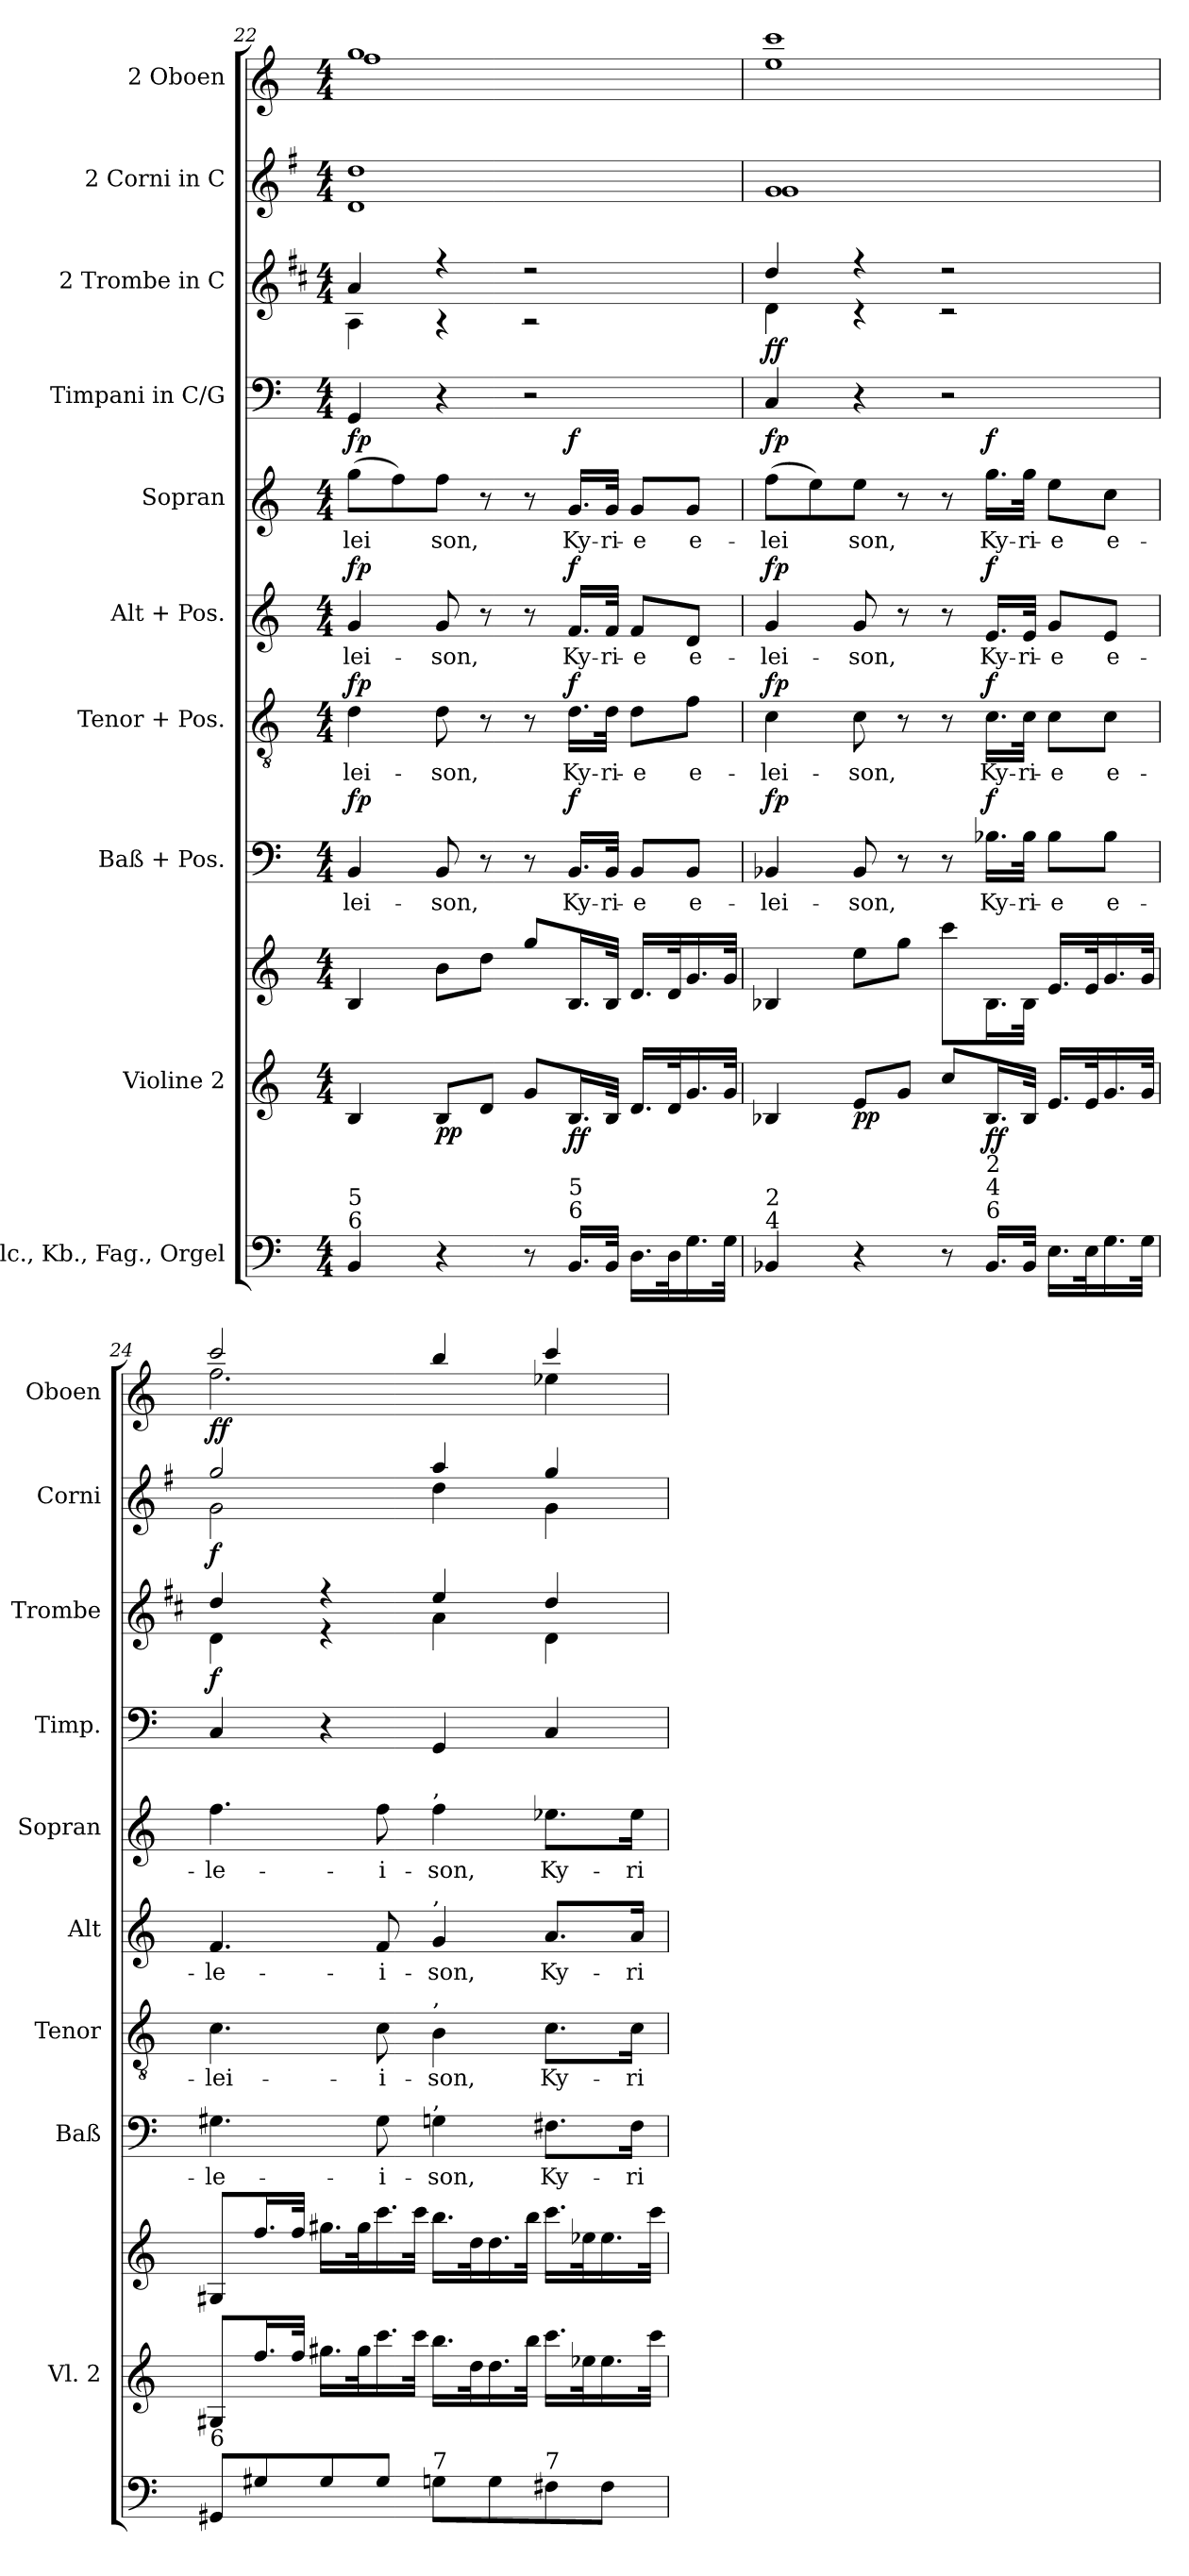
**kern	**kern	**kern	**dynam	**kern	**text	**dynam	**kern	**text	**dynam	**kern	**text	**dynam	**kern	**text	**dynam	**kern	**kern	**dynam	**kern	**dynam	**kern	**dynam
*part10	*part9	*part9	*part9	*part8	*part8	*part8	*part7	*part7	*part7	*part6	*part6	*part6	*part5	*part5	*part5	*part4	*part3	*part3	*part2	*part2	*part1	*part1
*staff11	*staff10	*staff9	*staff9/10	*staff8	*staff8	*staff8	*staff7	*staff7	*staff7	*staff6	*staff6	*staff6	*staff5	*staff5	*staff5	*staff4	*staff3	*staff3	*staff2	*staff2	*staff1	*staff1
*I"Vlc., Kb., Fag., Orgel	*I"Violine 2	*	*	*I"Baß + Pos.	*	*	*I"Tenor + Pos.	*	*	*I"Alt + Pos.	*	*	*I"Sopran	*	*	*I"Timpani in C/G	*I"2 Trombe in C	*	*I"2 Corni in C	*	*I"2 Oboen	*
*	*I'Vl. 2	*	*	*I'Baß	*	*	*I'Tenor	*	*	*I'Alt	*	*	*I'Sopran	*	*	*I'Timp.	*I'Trombe	*	*I'Corni	*	*I'Oboen	*
*clefF4	*clefG2	*clefG2	*	*clefF4	*	*	*clefGv2	*	*	*clefG2	*	*	*clefG2	*	*	*clefF4	*clefG2	*	*clefG2	*	*clefG2	*
*	*	*	*	*	*	*	*	*	*	*	*	*	*	*	*	*ITrd7c12	*ITrd1c2	*	*ITrd4c7	*	*	*
*k[]	*k[]	*k[]	*	*k[]	*	*	*k[]	*	*	*k[]	*	*	*k[]	*	*	*k[]	*k[]	*	*k[]	*	*k[]	*
*M4/4	*M4/4	*M4/4	*	*M4/4	*	*	*M4/4	*	*	*M4/4	*	*	*M4/4	*	*	*M4/4	*M4/4	*	*M4/4	*	*M4/4	*
=22	=22	=22	=22	=22	=22	=22	=22	=22	=22	=22	=22	=22	=22	=22	=22	=22	=22	=22	=22	=22	=22	=22
!LO:TX:a:t=6	!	!	!	!	!	!	!	!	!	!	!	!	!	!	!	!	!	!	!	!	!	!
!LO:TX:a:t=5	!	!	!	!	!	!	!	!	!	!	!	!	!	!	!	!	!	!	!	!	!	!
!	!	!	!	!	!LO:LY:b	!LO:DY:b	!	!LO:LY:b	!LO:DY:b	!	!LO:LY:b	!LO:DY:b	!	!LO:LY:b	!LO:DY:b	!	!	!	!	!LO:DY:b	!	!
*	*	*	*	*	*	*	*	*	*	*	*	*	*	*	*	*	*^	*	*^	*	*^	*
!	!	!	!	!	!	!	!	!	!	!	!	!	!	!	!	!	!	!	!	!	!	!LO:DY:n=1:b	!	!	!LO:DY:b
!	!	!	!	!	!	!	!	!	!	!	!	!	!	!	!	!	!	!	!	!	!	!	!	!	!LO:DY:n=1:b
4BB/	4B/	4B/	.	4BB/	lei-	fp	4d\	lei-	fp	4g/	lei-	fp	(>8gg\L	lei	fp	4GGG/	4g/	4G\	.	1g	1G	fp fp	1gg	1ff	fp fp
.	.	.	.	.	.	.	.	.	.	.	.	.	8ff\)	.	.	.	.	.	.	.	.	.	.	.	.
!	!	!	!LO:DY:b=2	!	!LO:LY:b	!	!	!LO:LY:b	!	!	!LO:LY:b	!	!	!LO:LY:b	!	!	!	!	!	!	!	!	!	!	!
!	!	!	!LO:DY:n=1:b	!	!	!	!	!	!	!	!	!	!	!	!	!	!	!	!	!	!	!	!	!	!
4r	8B/L	8b\L	p p	8BB/	son,	.	8d\	son,	.	8g/	son,	.	8ff\J	son,	.	4r	4r	4r	.	.	.	.	.	.	.
.	8d/J	8dd\J	.	8r	.	.	8r	.	.	8r	.	.	8r	.	.	.	.	.	.	.	.	.	.	.	.
8r	8g/L	8gg/L	.	8r	.	.	8r	.	.	8r	.	.	8r	.	.	2r	2r	2r	.	.	.	.	.	.	.
!LO:TX:a:t=6	!	!	!	!	!	!	!	!	!	!	!	!	!	!	!	!	!	!	!	!	!	!	!	!	!
!LO:TX:a:t=5	!	!	!	!	!	!	!	!	!	!	!	!	!	!	!	!	!	!	!	!	!	!	!	!	!
!	!	!	!LO:DY:n=2:b=2	!	!LO:LY:b	!	!	!LO:LY:b	!	!	!LO:LY:b	!	!	!LO:LY:b	!	!	!	!	!	!	!	!	!	!	!
!	!	!	!LO:DY:n=3:b	!	!	!LO:DY:b	!	!	!LO:DY:b	!	!	!LO:DY:b	!	!	!LO:DY:b	!	!	!	!	!	!	!	!	!	!
16.BB/LL	16.B/L	16.B/L	f f	16.BB/LL	Ky-	f	16.d\LL	Ky-	f	16.f/LL	Ky-	f	16.g/LL	Ky-	f	.	.	.	.	.	.	.	.	.	.
!	!	!	!	!	!LO:LY:b	!	!	!LO:LY:b	!	!	!LO:LY:b	!	!	!LO:LY:b	!	!	!	!	!	!	!	!	!	!	!
32BB/JJk	32B/JJk	32B/JJk	.	32BB/JJk	ri-	.	32d\JJk	ri-	.	32f/JJk	ri-	.	32g/JJk	ri-	.	.	.	.	.	.	.	.	.	.	.
!	!	!	!	!	!LO:LY:b	!	!	!LO:LY:b	!	!	!LO:LY:b	!	!	!LO:LY:b	!	!	!	!	!	!	!	!	!	!	!
16.D\LL	16.d/LL	16.d/LL	.	8BB/L	e	.	8d\L	e	.	8f/L	e	.	8g/L	e	.	.	.	.	.	.	.	.	.	.	.
32D\K	32d/K	32d/K	.	.	.	.	.	.	.	.	.	.	.	.	.	.	.	.	.	.	.	.	.	.	.
!	!	!	!	!	!LO:LY:b	!	!	!LO:LY:b	!	!	!LO:LY:b	!	!	!LO:LY:b	!	!	!	!	!	!	!	!	!	!	!
16.G\	16.g/	16.g/	.	8BB/J	e-	.	8f\J	e-	.	8d/J	e-	.	8g/J	e-	.	.	.	.	.	.	.	.	.	.	.
32G\JJk	32g/JJk	32g/JJk	.	.	.	.	.	.	.	.	.	.	.	.	.	.	.	.	.	.	.	.	.	.	.
!!LO:PB:g=z	!!
=23	=23	=23	=23	=23	=23	=23	=23	=23	=23	=23	=23	=23	=23	=23	=23	=23	=23	=23	=23	=23	=23	=23	=23	=23	=23
!LO:TX:a:t=4	!	!	!	!	!	!	!	!	!	!	!	!	!	!	!	!	!	!	!	!	!	!	!	!	!
!LO:TX:a:t=2	!	!	!	!	!	!	!	!	!	!	!	!	!	!	!	!	!	!	!	!	!	!	!	!	!
!	!	!	!	!	!LO:LY:b	!LO:DY:b	!	!LO:LY:b	!LO:DY:b	!	!LO:LY:b	!LO:DY:b	!	!LO:LY:b	!LO:DY:b	!	!	!	!LO:DY:b	!	!	!	!	!	!
!	!	!	!	!	!	!	!	!	!	!	!	!	!	!	!	!	!	!	!LO:DY:n=1:b	!	!	!LO:DY:b	!	!	!
!	!	!	!	!	!	!	!	!	!	!	!	!	!	!	!	!	!	!	!	!	!	!LO:DY:n=1:b	!	!	!LO:DY:b
!	!	!	!	!	!	!	!	!	!	!	!	!	!	!	!	!	!	!	!	!	!	!	!	!	!LO:DY:n=1:b
4BB-X/	4B-X/	4B-X/	.	4BB-X/	-lei-	fp	4c\	-lei-	fp	4g/	-lei-	fp	(>8ff\L	lei	fp	4CC/	4cc/	4c\	f f	1c	1c	fp fp	1ccc	1ee	fp fp
.	.	.	.	.	.	.	.	.	.	.	.	.	8ee\)	.	.	.	.	.	.	.	.	.	.	.	.
!	!	!	!LO:DY:b=2	!	!LO:LY:b	!	!	!LO:LY:b	!	!	!LO:LY:b	!	!	!LO:LY:b	!	!	!	!	!	!	!	!	!	!	!
!	!	!	!LO:DY:n=1:b	!	!	!	!	!	!	!	!	!	!	!	!	!	!	!	!	!	!	!	!	!	!
4r	8e/L	8ee\L	p p	8BB-/	son,	.	8c\	son,	.	8g/	son,	.	8ee\J	son,	.	4r	4r	4r	.	.	.	.	.	.	.
.	8g/J	8gg\J	.	8r	.	.	8r	.	.	8r	.	.	8r	.	.	.	.	.	.	.	.	.	.	.	.
8r	8cc/L	8ccc\L	.	8r	.	.	8r	.	.	8r	.	.	8r	.	.	2r	2r	2r	.	.	.	.	.	.	.
!LO:TX:a:t=6	!	!	!	!	!	!	!	!	!	!	!	!	!	!	!	!	!	!	!	!	!	!	!	!	!
!LO:TX:a:t=4	!	!	!	!	!	!	!	!	!	!	!	!	!	!	!	!	!	!	!	!	!	!	!	!	!
!LO:TX:a:t=2	!	!	!	!	!	!	!	!	!	!	!	!	!	!	!	!	!	!	!	!	!	!	!	!	!
!	!	!	!LO:DY:n=2:b=2	!	!LO:LY:b	!	!	!LO:LY:b	!	!	!LO:LY:b	!	!	!LO:LY:b	!	!	!	!	!	!	!	!	!	!	!
!	!	!	!LO:DY:n=3:b	!	!	!LO:DY:b	!	!	!LO:DY:b	!	!	!LO:DY:b	!	!	!LO:DY:b	!	!	!	!	!	!	!	!	!	!
16.BB-/LL	16.B-/L	16.B-\L	f f	16.B-X\LL	Ky-	f	16.c\LL	Ky-	f	16.e/LL	Ky-	f	16.gg\LL	Ky-	f	.	.	.	.	.	.	.	.	.	.
!	!	!	!	!	!LO:LY:b	!	!	!LO:LY:b	!	!	!LO:LY:b	!	!	!LO:LY:b	!	!	!	!	!	!	!	!	!	!	!
32BB-/JJk	32B-/JJk	32B-\JJk	.	32B-\JJk	ri-	.	32c\JJk	ri-	.	32e/JJk	ri-	.	32gg\JJk	ri-	.	.	.	.	.	.	.	.	.	.	.
!	!	!	!	!	!LO:LY:b	!	!	!LO:LY:b	!	!	!LO:LY:b	!	!	!LO:LY:b	!	!	!	!	!	!	!	!	!	!	!
16.E\LL	16.e/LL	16.e/LL	.	8B-\L	e	.	8c\L	e	.	8g/L	e	.	8ee\L	e	.	.	.	.	.	.	.	.	.	.	.
32E\K	32e/K	32e/K	.	.	.	.	.	.	.	.	.	.	.	.	.	.	.	.	.	.	.	.	.	.	.
!	!	!	!	!	!LO:LY:b	!	!	!LO:LY:b	!	!	!LO:LY:b	!	!	!LO:LY:b	!	!	!	!	!	!	!	!	!	!	!
16.G\	16.g/	16.g/	.	8B-\J	e-	.	8c\J	e-	.	8e/J	e-	.	8cc\J	e-	.	.	.	.	.	.	.	.	.	.	.
32G\JJk	32g/JJk	32g/JJk	.	.	.	.	.	.	.	.	.	.	.	.	.	.	.	.	.	.	.	.	.	.	.
=24	=24	=24	=24	=24	=24	=24	=24	=24	=24	=24	=24	=24	=24	=24	=24	=24	=24	=24	=24	=24	=24	=24	=24	=24	=24
!LO:TX:a:t=6	!	!	!	!	!	!	!	!	!	!	!	!	!	!	!	!	!	!	!	!	!	!	!	!	!
!	!	!	!	!	!LO:LY:b	!	!	!LO:LY:b	!	!	!LO:LY:b	!	!	!LO:LY:b	!	!	!	!	!LO:DY:b	!	!	!LO:DY:b	!	!	!LO:DY:b
!	!	!	!	!	!	!	!	!	!	!	!	!	!	!	!	!	!	!	!	!	!	!	!	!	!LO:DY:n=1:b
8GG#X/L	8G#X/L	8G#X/L	.	4.G#X\	le-	.	4.c\	lei-	.	4.f/	le-	.	4.ff\	le-	.	4CC/	4cc/	4c\	f	2cc/	2c\	f	2ccc/	2.ff\	f f
8G#X/	16.ff/L	16.ff/L	.	.	.	.	.	.	.	.	.	.	.	.	.	.	.	.	.	.	.	.	.	.	.
.	32ff/JJk	32ff/JJk	.	.	.	.	.	.	.	.	.	.	.	.	.	.	.	.	.	.	.	.	.	.	.
8G#/	16.gg#X\LL	16.gg#X\LL	.	.	.	.	.	.	.	.	.	.	.	.	.	4r	4r	4r	.	.	.	.	.	.	.
.	32gg#\K	32gg#\K	.	.	.	.	.	.	.	.	.	.	.	.	.	.	.	.	.	.	.	.	.	.	.
!	!	!	!	!	!LO:LY:b	!	!	!LO:LY:b	!	!	!LO:LY:b	!	!	!LO:LY:b	!	!	!	!	!	!	!	!	!	!	!
8G#/J	16.ccc\	16.ccc\	.	8G#\	i-	.	8c\	i-	.	8f/	i-	.	8ff\	i-	.	.	.	.	.	.	.	.	.	.	.
.	32ccc\JJk	32ccc\JJk	.	.	.	.	.	.	.	.	.	.	.	.	.	.	.	.	.	.	.	.	.	.	.
!	!	!	!	!	!	!	!	!	!	!	!	!	!LO:TX:a:t=,	!	!	!	!	!	!	!	!	!	!	!	!
!	!	!	!	!	!	!	!	!	!	!LO:TX:a:t=,	!	!	!	!	!	!	!	!	!	!	!	!	!	!	!
!	!	!	!	!	!	!	!LO:TX:a:t=,	!	!	!	!	!	!	!	!	!	!	!	!	!	!	!	!	!	!
!	!	!	!	!LO:TX:a:t=,	!	!	!	!	!	!	!	!	!	!	!	!	!	!	!	!	!	!	!	!	!
!LO:TX:a:t=7	!	!	!	!	!	!	!	!	!	!	!	!	!	!	!	!	!	!	!	!	!	!	!	!	!
!	!	!	!	!	!LO:LY:b	!	!	!LO:LY:b	!	!	!LO:LY:b	!	!	!LO:LY:b	!	!	!	!	!	!	!	!	!	!	!
8Gn\L	16.bb\LL	16.bb\LL	.	4Gn\	son,	.	4B\	son,	.	4g/	son,	.	4ff\	son,	.	4GGG/	4dd/	4g\	.	4dd/	4g\	.	4bb/	.	.
.	32dd\K	32dd\K	.	.	.	.	.	.	.	.	.	.	.	.	.	.	.	.	.	.	.	.	.	.	.
8G\	16.dd\	16.dd\	.	.	.	.	.	.	.	.	.	.	.	.	.	.	.	.	.	.	.	.	.	.	.
.	32bb\JJk	32bb\JJk	.	.	.	.	.	.	.	.	.	.	.	.	.	.	.	.	.	.	.	.	.	.	.
!LO:TX:a:t=7	!	!	!	!	!	!	!	!	!	!	!	!	!	!	!	!	!	!	!	!	!	!	!	!	!
!	!	!	!	!	!LO:LY:b	!	!	!LO:LY:b	!	!	!LO:LY:b	!	!	!LO:LY:b	!	!	!	!	!	!	!	!	!	!	!
8F#X\	16.ccc\LL	16.ccc\LL	.	8.F#X\L	Ky-	.	8.c\L	Ky-	.	8.a/L	Ky-	.	8.ee-X\L	Ky-	.	4CC/	4cc/	4c\	.	4cc/	4c\	.	4ccc/	4ee-X\	.
.	32ee-X\K	32ee-X\K	.	.	.	.	.	.	.	.	.	.	.	.	.	.	.	.	.	.	.	.	.	.	.
8F#\J	16.ee-\	16.ee-\	.	.	.	.	.	.	.	.	.	.	.	.	.	.	.	.	.	.	.	.	.	.	.
!	!	!	!	!	!LO:LY:b	!	!	!LO:LY:b	!	!	!LO:LY:b	!	!	!LO:LY:b	!	!	!	!	!	!	!	!	!	!	!
.	.	.	.	16F#\Jk	ri-	.	16c\Jk	ri-	.	16a/Jk	ri-	.	16ee-\Jk	ri-	.	.	.	.	.	.	.	.	.	.	.
.	32ccc\JJk	32ccc\JJk	.	.	.	.	.	.	.	.	.	.	.	.	.	.	.	.	.	.	.	.	.	.	.
*	*	*	*	*	*	*	*	*	*	*	*	*	*	*	*	*	*v	*v	*	*	*	*	*v	*v	*
*	*	*	*	*	*	*	*	*	*	*	*	*	*	*	*	*	*	*	*v	*v	*	*	*
=	=	=	=	=	=	=	=	=	=	=	=	=	=	=	=	=	=	=	=	=	=	=
*-	*-	*-	*-	*-	*-	*-	*-	*-	*-	*-	*-	*-	*-	*-	*-	*-	*-	*-	*-	*-	*-	*-
